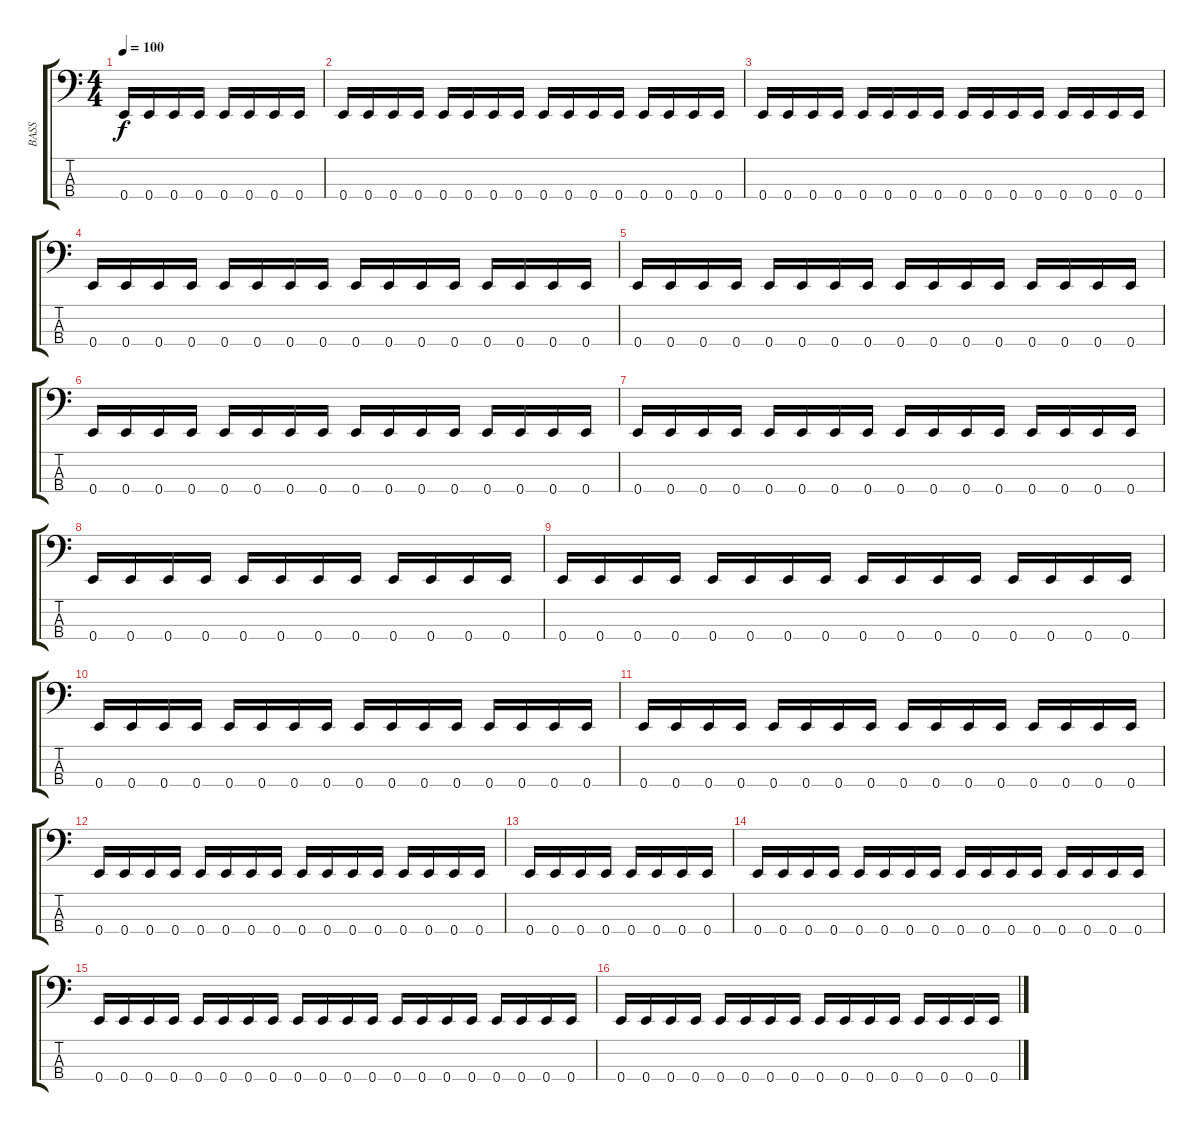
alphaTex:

\track ("BASS " "BASS ") {instrument electricbasspick}
\staff {score tabs}
\tuning (G2 D2 A1 E1) {hide}
\ts (4 4)
\tempo 100
\clef f4
\ks c
0.4.16{dy f volume 6} 0.4.16 0.4.16 0.4.16 0.4.16 0.4.16 0.4.16 0.4.16 |
0.4.16{volume 6} 0.4.16 0.4.16 0.4.16 0.4.16 0.4.16 0.4.16 0.4.16 0.4.16 0.4.16 0.4.16 0.4.16 0.4.16 0.4.16 0.4.16 0.4.16 |
0.4.16{volume 6} 0.4.16 0.4.16 0.4.16 0.4.16 0.4.16 0.4.16 0.4.16 0.4.16 0.4.16 0.4.16 0.4.16 0.4.16 0.4.16 0.4.16 0.4.16 |
0.4.16{volume 6} 0.4.16 0.4.16 0.4.16 0.4.16 0.4.16 0.4.16 0.4.16 0.4.16 0.4.16 0.4.16 0.4.16 0.4.16 0.4.16 0.4.16 0.4.16 |
0.4.16{volume 6} 0.4.16 0.4.16 0.4.16 0.4.16 0.4.16 0.4.16 0.4.16 0.4.16 0.4.16 0.4.16 0.4.16 0.4.16 0.4.16 0.4.16 0.4.16 |
0.4.16{volume 6} 0.4.16 0.4.16 0.4.16 0.4.16 0.4.16 0.4.16 0.4.16 0.4.16 0.4.16 0.4.16 0.4.16 0.4.16 0.4.16 0.4.16 0.4.16 |
0.4.16{volume 6} 0.4.16 0.4.16 0.4.16 0.4.16 0.4.16 0.4.16 0.4.16 0.4.16 0.4.16 0.4.16 0.4.16 0.4.16 0.4.16 0.4.16 0.4.16 |
0.4.16{volume 6} 0.4.16 0.4.16 0.4.16 0.4.16 0.4.16 0.4.16 0.4.16 0.4.16 0.4.16 0.4.16 0.4.16 |
0.4.16{volume 6} 0.4.16 0.4.16 0.4.16 0.4.16 0.4.16 0.4.16 0.4.16 0.4.16 0.4.16 0.4.16 0.4.16 0.4.16 0.4.16 0.4.16 0.4.16 |
0.4.16{volume 6} 0.4.16 0.4.16 0.4.16 0.4.16 0.4.16 0.4.16 0.4.16 0.4.16 0.4.16 0.4.16 0.4.16 0.4.16 0.4.16 0.4.16 0.4.16 |
0.4.16{volume 6} 0.4.16 0.4.16 0.4.16 0.4.16 0.4.16 0.4.16 0.4.16 0.4.16 0.4.16 0.4.16 0.4.16 0.4.16 0.4.16 0.4.16 0.4.16 |
0.4.16{volume 6} 0.4.16 0.4.16 0.4.16 0.4.16 0.4.16 0.4.16 0.4.16 0.4.16 0.4.16 0.4.16 0.4.16 0.4.16 0.4.16 0.4.16 0.4.16 |
0.4.16{volume 6} 0.4.16 0.4.16 0.4.16 0.4.16 0.4.16 0.4.16 0.4.16 |
0.4.16{volume 6} 0.4.16 0.4.16 0.4.16 0.4.16 0.4.16 0.4.16 0.4.16 0.4.16 0.4.16 0.4.16 0.4.16 0.4.16 0.4.16 0.4.16 0.4.16 |
0.4.16{volume 6} 0.4.16 0.4.16 0.4.16 0.4.16 0.4.16 0.4.16 0.4.16 0.4.16 0.4.16 0.4.16 0.4.16 0.4.16 0.4.16 0.4.16 0.4.16 0.4.16 0.4.16 0.4.16 0.4.16 |
0.4.16{volume 6} 0.4.16 0.4.16 0.4.16 0.4.16 0.4.16 0.4.16 0.4.16 0.4.16 0.4.16 0.4.16 0.4.16 0.4.16 0.4.16 0.4.16 0.4.16
